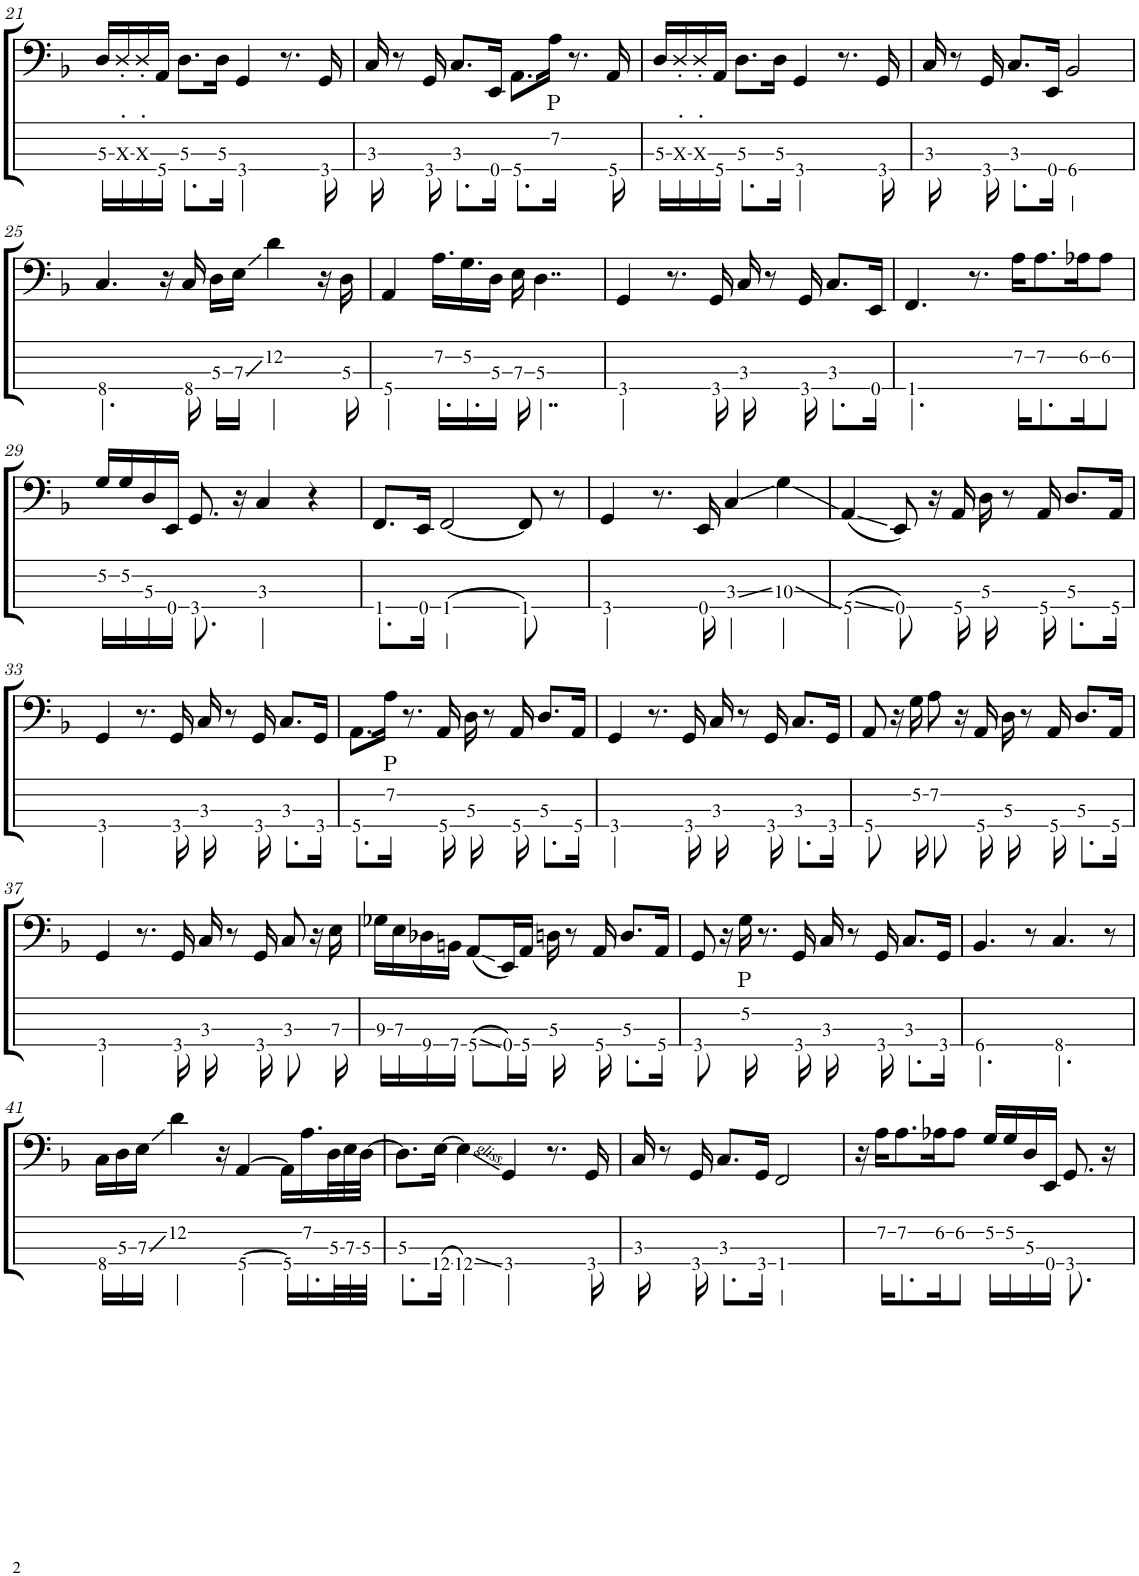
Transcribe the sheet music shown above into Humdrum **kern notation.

**kern	**kern
*part1	*part1
*staff2	*staff1
*I"Bass Guitar	*
*I'B. Guit.	*
!!LO:PB:g=z
*	*clefF4
*Trd7c12	*Trd7c12
*k[b-]	*k[b-]
*M4/4	*M4/4
=21	=21
16D\LL	16D/LL
16D'\	16D'/
16D'\	16D'/
16AA\JJ	16AA/JJ
8.D\L	8.D\L
16D\Jk	16D\Jk
4GG\	4GG/
8.r	8.r
16GG\	16GG/
=22	=22
16C\	16C/
8r	8r
16GG\	16GG/
8.C\L	8.C/L
16EE\Jk	16EE/Jk
8.AA\L	8.AA\L
!	!LO:TX:b:t=P
16A\Jk	16A\Jk
8.r	8.r
16AA\	16AA/
=23	=23
16D\LL	16D/LL
16D'\	16D'/
16D'\	16D'/
16AA\JJ	16AA/JJ
8.D\L	8.D\L
16D\Jk	16D\Jk
4GG\	4GG/
8.r	8.r
16GG\	16GG/
=24	=24
16C\	16C/
8r	8r
16GG\	16GG/
8.C\L	8.C/L
16EE\Jk	16EE/Jk
2BB-\	2BB-/
!!LO:LB:g=z
=25	=25
4.C\	4.C/
16r	16r
16C\	16C/
16D\LL	16D\LL
16E\JJ	16E\JJ
4d\	4d\
16r	16r
16D\	16D\
=26	=26
4AA\	4AA/
16.A\LL	16.A\LL
16.G\	16.G\
16D\JJ	16D\JJ
16E\	16E\
4..D\	4..D\
=27	=27
4GG\	4GG/
8.r	8.r
16GG\	16GG/
16C\	16C/
8r	8r
16GG\	16GG/
8.C\L	8.C/L
16EE\Jk	16EE/Jk
=28	=28
4.FF\	4.FF/
8.r	8.r
16A\KL	16A\KL
8.A\	8.A\
16A-\K	16A-X\K
8A-\J	8A-\J
!!LO:LB:g=z
=29	=29
16Gn\LL	16G/LL
16G\	16G/
16D\	16D/
16EE\JJ	16EE/JJ
8.GG\	8.GG/
16r	16r
4C\	4C/
4r	4r
=30	=30
8.FF\L	8.FF/L
16EE\Jk	16EE/Jk
[2FF\	[2FF/
8FF\]	8FF/]
8r	8r
=31	=31
4GG\	4GG/
8.r	8.r
16EE\	16EE/
4C\	4C/
4G\	4G\
=32	=32
4AA\	(4AA/
8EE\	8EE/)
16r	16r
16AA\	16AA/
16D\	16D\
8r	8r
16AA\	16AA/
8.D\L	8.D/L
16AA\Jk	16AA/Jk
!!LO:LB:g=z
=33	=33
4GG\	4GG/
8.r	8.r
16GG\	16GG/
16C\	16C/
8r	8r
16GG\	16GG/
8.C\L	8.C/L
16GG\Jk	16GG/Jk
=34	=34
8.AA\L	8.AA\L
!	!LO:TX:b:t=P
16A\Jk	16A\Jk
8.r	8.r
16AA\	16AA/
16D\	16D\
8r	8r
16AA\	16AA/
8.D\L	8.D/L
16AA\Jk	16AA/Jk
=35	=35
4GG\	4GG/
8.r	8.r
16GG\	16GG/
16C\	16C/
8r	8r
16GG\	16GG/
8.C\L	8.C/L
16GG\Jk	16GG/Jk
=36	=36
8AA\	8AA/
16r	16r
16G\	16G\
8A\	8A\
16r	16r
16AA\	16AA/
16D\	16D\
8r	8r
16AA\	16AA/
8.D\L	8.D/L
16AA\Jk	16AA/Jk
!!LO:LB:g=z
=37	=37
4GG\	4GG/
8.r	8.r
16GG\	16GG/
16C\	16C/
8r	8r
16GG\	16GG/
8C\	8C/
16r	16r
16E\	16E\
=38	=38
16G-\LL	16G-X\LL
16E\	16E\
16D-\	16D-X\
16BB\JJ	16BBn\JJ
8AA\L	(8AA/L
16EE\L	16EE/L)
16AA\JJ	16AA/JJ
16D\	16Dn\
8r	8r
16AA\	16AA/
8.D\L	8.D/L
16AA\Jk	16AA/Jk
=39	=39
8GG\	8GG/
16r	16r
!	!LO:TX:b:t=P
16G\	16G\
8.r	8.r
16GG\	16GG/
16C\	16C/
8r	8r
16GG\	16GG/
8.C\L	8.C/L
16GG\Jk	16GG/Jk
=40	=40
4.BB-\	4.BB-/
8r	8r
4.C\	4.C/
8r	8r
!!LO:LB:g=z
=41	=41
16C\LL	16C\LL
16D\	16D\
16E\JJ	16E\JJ
4d\	4d\
16r	16r
[4AA\	[4AA/
16AA\LL]	16AA\LL]
16.A\	16.A\
32D\L	32D\L
32E\	32E\
32D\JJJ	[32D\JJJ
=42	=42
8.D\L	8.D\L]
[16E\Jk	[16E\Jk
4E\]	4E\]
4GG\	4GG/
8.r	8.r
16GG\	16GG/
=43	=43
16C\	16C/
8r	8r
16GG\	16GG/
8.C\L	8.C/L
16GG\Jk	16GG/Jk
2FF\	2FF/
=44	=44
16r	16r
16A\KL	16A\KL
8.A\	8.A\
16A-\K	16A-X\K
8A-\J	8A-\J
16G\LL	16G/LL
16G\	16G/
16D\	16D/
16EE\JJ	16EE/JJ
8.GG\	8.GG/
16r	16r
=	=
*-	*-
